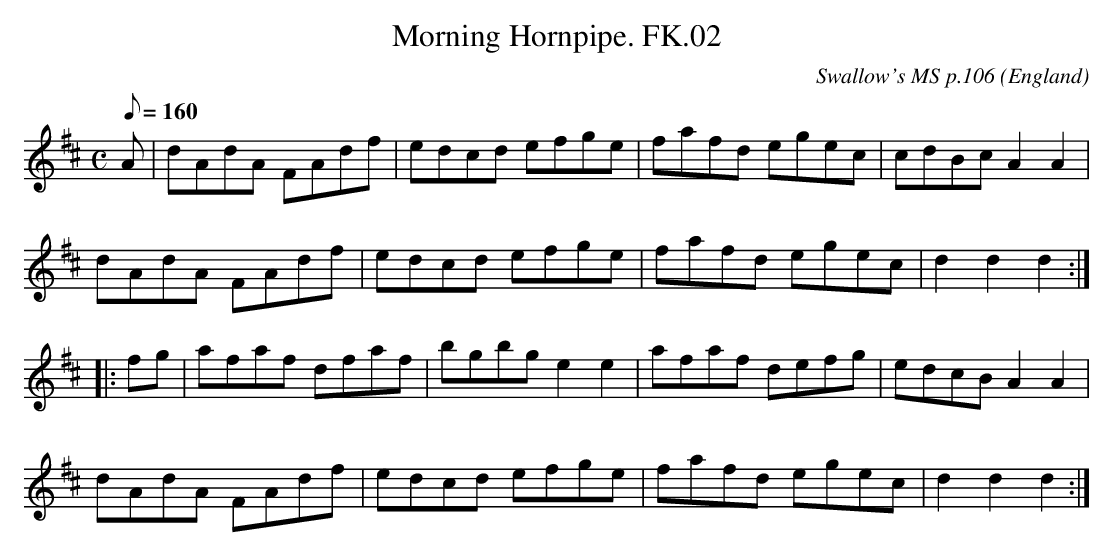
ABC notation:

X:1
T:Morning Hornpipe. FK.02
M:C
L:1/8
Q:160
C:Swallow's MS p.106
O:England
K:D
A | dAdA FAdf | edcd efge | fafd egec | cdBc A2 A2 |!
 dAdA FAdf | edcd efge | fafd egec | d2 d2 d2 ::!
fg| afaf dfaf | bgbg e2 e2 | afaf defg | edcB A2 A2 |!
 dAdA FAdf | edcd efge | fafd egec | d2 d2 d2 :|]
